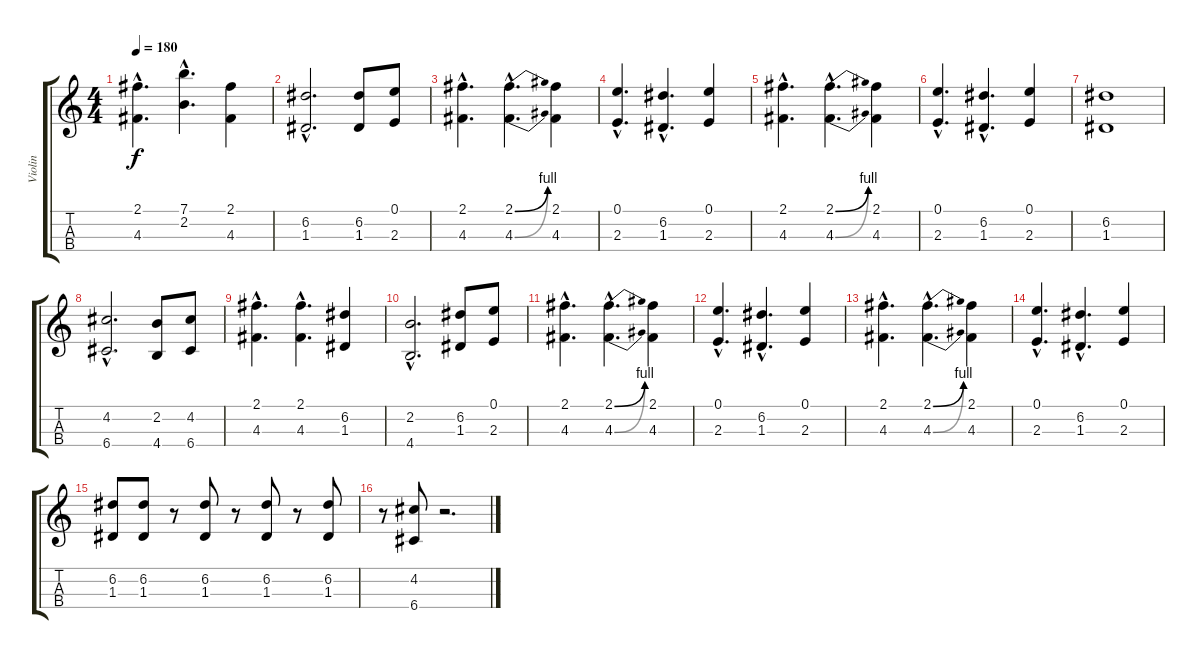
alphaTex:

\track ("Violin" "Violin") {instrument violin}
\staff {score tabs}
\tuning (E5 A4 D4 G3) {hide}
\ts (4 4)
\tempo 180
\clef g2
\ks c
(2.1{hac} 4.3{hac}).4{d dy f} (7.1{hac} 2.2{hac}).4{d} (2.1 4.3).4 |
(6.2{hac} 1.3{hac}).2{d} (6.2 1.3).8 (0.1 2.3).8 |
(2.1{hac} 4.3{hac}).4{d} (2.1{be (bend 0 0 60 4) hac} 4.3{be (bend 0 0 60 4) hac}).4{d} (2.1 4.3).4 |
(0.1{hac} 2.3{hac}).4{d} (6.2{hac} 1.3{hac}).4{d} (0.1 2.3).4 |
(2.1{hac} 4.3{hac}).4{d} (2.1{be (bend 0 0 60 4) hac} 4.3{be (bend 0 0 60 4) hac}).4{d} (2.1 4.3).4 |
(0.1{hac} 2.3{hac}).4{d} (6.2{hac} 1.3{hac}).4{d} (0.1 2.3).4 |
(6.2 1.3).1 |
(4.2{hac} 6.4{hac}).2{d} (2.2 4.4).8 (4.2 6.4).8 |
(2.1{hac} 4.3{hac}).4{d} (2.1{hac} 4.3{hac}).4{d} (6.2 1.3).4 |
(2.2{hac} 4.4{hac}).2{d} (6.2 1.3).8 (0.1 2.3).8 |
(2.1{hac} 4.3{hac}).4{d} (2.1{be (bend 0 0 60 4) hac} 4.3{be (bend 0 0 60 4) hac}).4{d} (2.1 4.3).4 |
(0.1{hac} 2.3{hac}).4{d} (6.2{hac} 1.3{hac}).4{d} (0.1 2.3).4 |
(2.1{hac} 4.3{hac}).4{d} (2.1{be (bend 0 0 60 4) hac} 4.3{be (bend 0 0 60 4) hac}).4{d} (2.1 4.3).4 |
(0.1{hac} 2.3{hac}).4{d} (6.2{hac} 1.3{hac}).4{d} (0.1 2.3).4 |
(6.2 1.3).8 (6.2 1.3).8 r.8 (6.2 1.3).8 r.8 (6.2 1.3).8 r.8 (6.2 1.3).8 |
r.8 (4.2 6.4).8 r.2{d}
